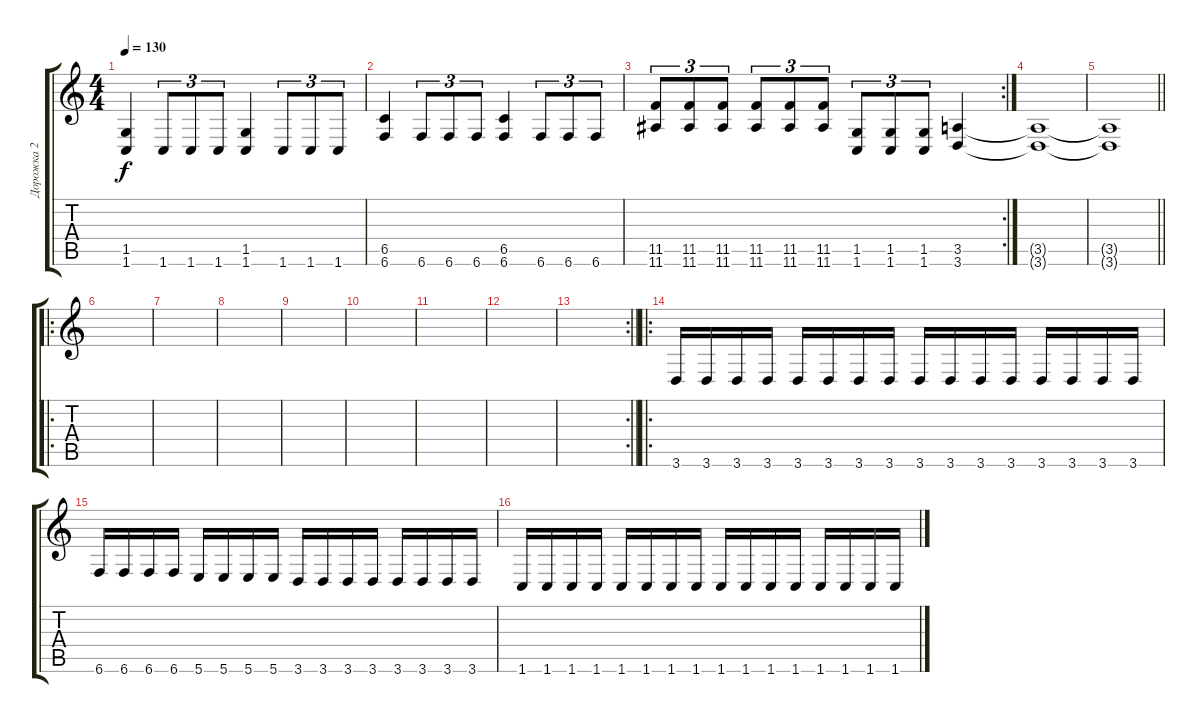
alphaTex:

\track ("Дорожка 2" "Дорожка 2") {instrument distortionguitar}
\staff {score tabs}
\tuning (Db4 Ab3 E3 B2 Gb2 B1) {hide}
\ts (4 4)
\tempo 130
\clef g2
\ks c
(1.5 1.6).4{dy f} 1.6.8{tu (3 2)} 1.6.8{tu (3 2)} 1.6.8{tu (3 2)} (1.5 1.6).4 1.6.8{tu (3 2)} 1.6.8{tu (3 2)} 1.6.8{tu (3 2)} |
(6.5 6.6).4 6.6.8{tu (3 2)} 6.6.8{tu (3 2)} 6.6.8{tu (3 2)} (6.5 6.6).4 6.6.8{tu (3 2)} 6.6.8{tu (3 2)} 6.6.8{tu (3 2)} |
\rc 2
(11.5 11.6).8{tu (3 2)} (11.5 11.6).8{tu (3 2)} (11.5 11.6).8{tu (3 2)} (11.5 11.6).8{tu (3 2)} (11.5 11.6).8{tu (3 2)} (11.5 11.6).8{tu (3 2)} (1.5 1.6).8{tu (3 2)} (1.5 1.6).8{tu (3 2)} (1.5 1.6).8{tu (3 2)} (3.5 3.6).4 |
(3.5{t} 3.6{t}).1 |
\barLineRight lightlight
(3.5{t} 3.6{t}).1 |
\ro
|
|
|
|
|
|
|
\rc 2
\barLineRight lightlight
|
\ro
3.6.16 3.6.16 3.6.16 3.6.16 3.6.16 3.6.16 3.6.16 3.6.16 3.6.16 3.6.16 3.6.16 3.6.16 3.6.16 3.6.16 3.6.16 3.6.16 |
6.6.16 6.6.16 6.6.16 6.6.16 5.6.16 5.6.16 5.6.16 5.6.16 3.6.16 3.6.16 3.6.16 3.6.16 3.6.16 3.6.16 3.6.16 3.6.16 |
1.6.16 1.6.16 1.6.16 1.6.16 1.6.16 1.6.16 1.6.16 1.6.16 1.6.16 1.6.16 1.6.16 1.6.16 1.6.16 1.6.16 1.6.16 1.6.16
